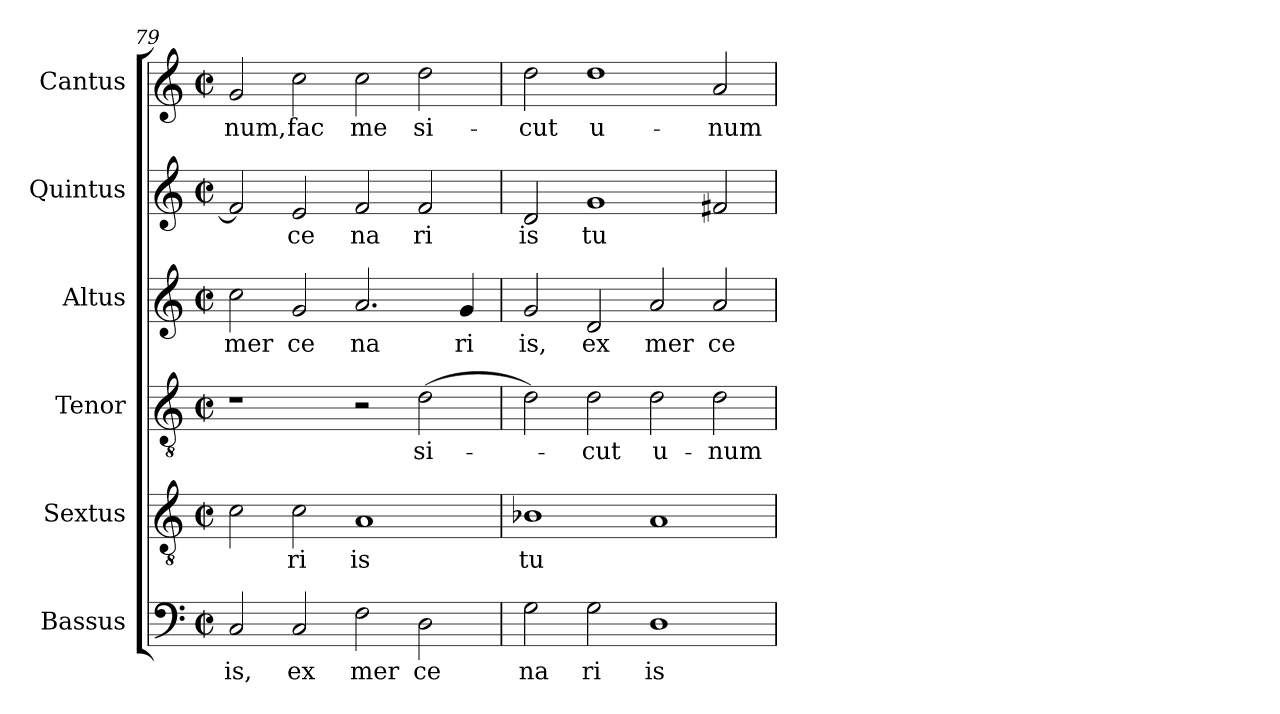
**kern	**text	**kern	**text	**kern	**text	**kern	**text	**kern	**text	**kern	**text
*part6	*part6	*part5	*part5	*part4	*part4	*part3	*part3	*part2	*part2	*part1	*part1
*staff6	*staff6	*staff5	*staff5	*staff4	*staff4	*staff3	*staff3	*staff2	*staff2	*staff1	*staff1
*I"Bassus	*	*I"Sextus	*	*I"Tenor	*	*I"Altus	*	*I"Quintus	*	*I"Cantus	*
*clefF4	*	*clefGv2	*	*clefGv2	*	*clefG2	*	*clefG2	*	*clefG2	*
*M2/2	*	*M2/2	*	*M2/2	*	*M2/2	*	*M2/2	*	*M2/2	*
*met(c|)	*	*met(c|)	*	*met(c|)	*	*met(c|)	*	*met(c|)	*	*met(c|)	*
=79	=79	=79	=79	=79	=79	=79	=79	=79	=79	=79	=79
!	!LO:LY:b:cj	!	!	!	!	!	!LO:LY:b:cj	!	!	!	!LO:LY:b:cj
2C/	is,	2c\	.	1r	.	2cc\	mer	2f/]	.	2g/	-num,
!	!LO:LY:b:cj	!	!LO:LY:b:cj	!	!	!	!LO:LY:b:cj	!	!LO:LY:b:cj	!	!LO:LY:b:cj
2C/	ex	2c\	ri	.	.	2g/	ce	2e/	ce	2cc\	fac
!	!LO:LY:b:cj	!	!LO:LY:b:cj	!	!	!	!LO:LY:b:cj	!	!LO:LY:b:cj	!	!LO:LY:b:cj
2F\	mer	1A	is	2r	.	2.a/	na	2f/	na	2cc\	me
!	!LO:LY:b:cj	!	!	!	!LO:LY:b:cj	!	!	!	!LO:LY:b:cj	!	!LO:LY:b:cj
2D\	ce	.	.	(>2d\	si-	.	.	2f/	ri	2dd\	si-
!	!	!	!	!	!	!	!LO:LY:b:cj	!	!	!	!
.	.	.	.	.	.	4g/	ri	.	.	.	.
=80	=80	=80	=80	=80	=80	=80	=80	=80	=80	=80	=80
!	!LO:LY:b:cj	!	!LO:LY:b:cj	!	!	!	!LO:LY:b:cj	!	!LO:LY:b:cj	!	!LO:LY:b:cj
2G\	na	1B-X	tu	2d\)	.	2g/	is,	2d/	is	2dd\	-cut
!	!LO:LY:b:cj	!	!	!	!LO:LY:b:cj	!	!LO:LY:b:cj	!	!LO:LY:b:cj	!	!LO:LY:b:cj
2G\	ri	.	.	2d\	-cut	2d/	ex	1g	tu	1dd	u-
!	!LO:LY:b:cj	!	!	!	!LO:LY:b:cj	!	!LO:LY:b:cj	!	!	!	!
1D	is	1A	.	2d\	u-	2a/	mer	.	.	.	.
!	!	!	!	!	!LO:LY:b:cj	!	!LO:LY:b:cj	!	!	!	!LO:LY:b:cj
.	.	.	.	2d\	-num	2a/	ce	2f#/	.	2a/	-num
=	=	=	=	=	=	=	=	=	=	=	=
*-	*-	*-	*-	*-	*-	*-	*-	*-	*-	*-	*-
